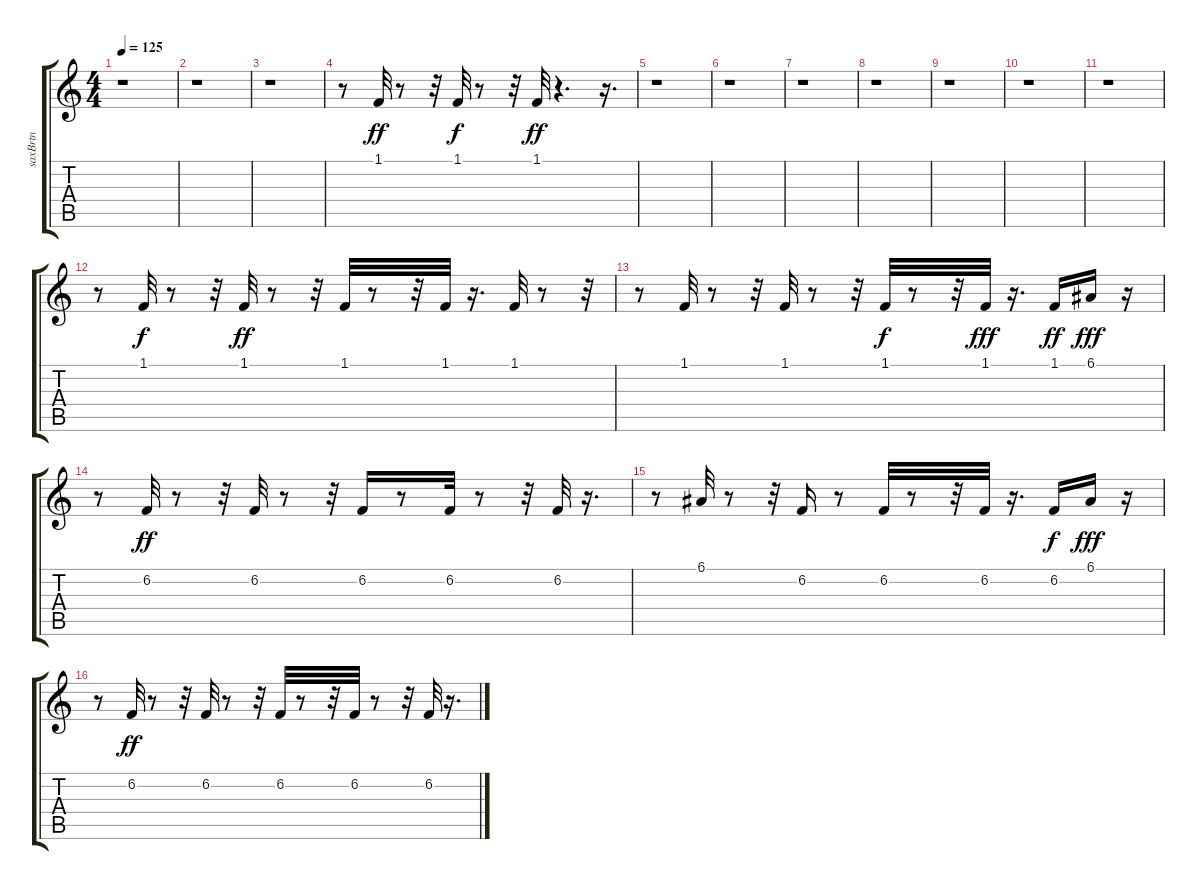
\track ("saxBrtn " "saxBrtn ") {instrument baritonesax}
\staff {score tabs}
\tuning (E4 B3 G3 D3 A2 E2) {hide}
\ts (4 4)
\tempo 125
\clef g2
\ks c
r.1{dy ff} |
r.1 |
r.1 |
r.8 1.1.32 r.8 r.32 1.1.32{dy f} r.8 r.32 1.1.32{dy ff} r.4{d} r.16{d} |
r.1 |
r.1 |
r.1 |
r.1 |
r.1 |
r.1 |
r.1 |
r.8 1.1.32{dy f} r.8 r.32 1.1.32{dy ff} r.8 r.32 1.1.32 r.8 r.32 1.1.32 r.16{d} 1.1.32 r.8 r.32 |
r.8 1.1.32 r.8 r.32 1.1.32 r.8 r.32 1.1.32{dy f} r.8 r.32 1.1.32{dy fff} r.16{d} 1.1.16{dy ff} 6.1.16{dy fff} r.16 |
r.8 6.2.32{dy ff} r.8 r.32 6.2.32 r.8 r.32 6.2.16 r.8 6.2.32 r.8 r.32 6.2.32 r.16{d} |
r.8 6.1.32 r.8 r.32 6.2.16 r.8 6.2.32 r.8 r.32 6.2.32 r.16{d} 6.2.16{dy f} 6.1.16{dy fff} r.16 |
r.8 6.2.32{dy ff} r.8 r.32 6.2.32 r.8 r.32 6.2.32 r.8 r.32 6.2.32 r.8 r.32 6.2.32 r.16{d}
